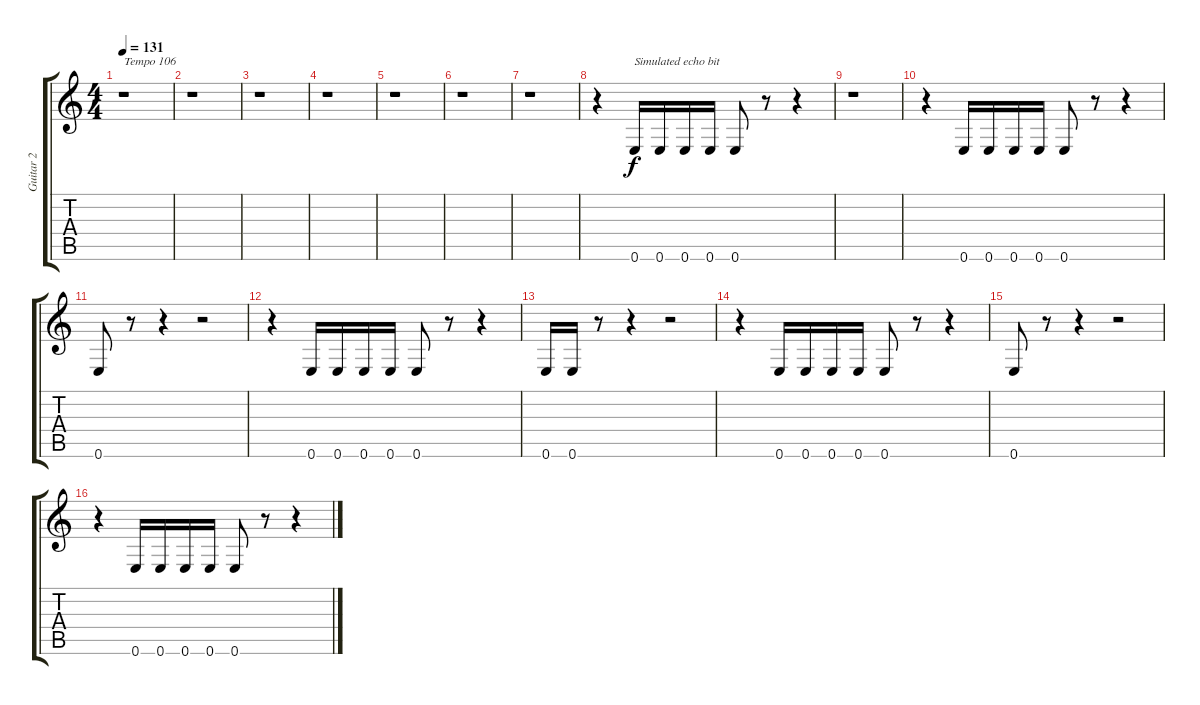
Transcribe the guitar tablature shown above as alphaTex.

\track ("Guitar 2" "Guitar 2") {instrument overdrivenguitar}
\staff {score tabs}
\tuning (E4 B3 G3 D3 A2 E2) {hide}
\ts (4 4)
\tempo 131
\clef g2
\ks c
r.1{txt "Tempo 106" dy f instrument overdrivenguitar} |
r.1 |
r.1 |
r.1 |
r.1 |
r.1 |
r.1 |
r.4 0.6.16{txt "Simulated echo bit"} 0.6.16 0.6.16 0.6.16 0.6.8 r.8 r.4 |
r.1 |
r.4 0.6.16 0.6.16 0.6.16 0.6.16 0.6.8 r.8 r.4 |
0.6.8 r.8 r.4 r.2 |
r.4 0.6.16 0.6.16 0.6.16 0.6.16 0.6.8 r.8 r.4 |
0.6.16 0.6.16 r.8 r.4 r.2 |
r.4 0.6.16 0.6.16 0.6.16 0.6.16 0.6.8 r.8 r.4 |
0.6.8 r.8 r.4 r.2 |
r.4 0.6.16 0.6.16 0.6.16 0.6.16 0.6.8 r.8 r.4
